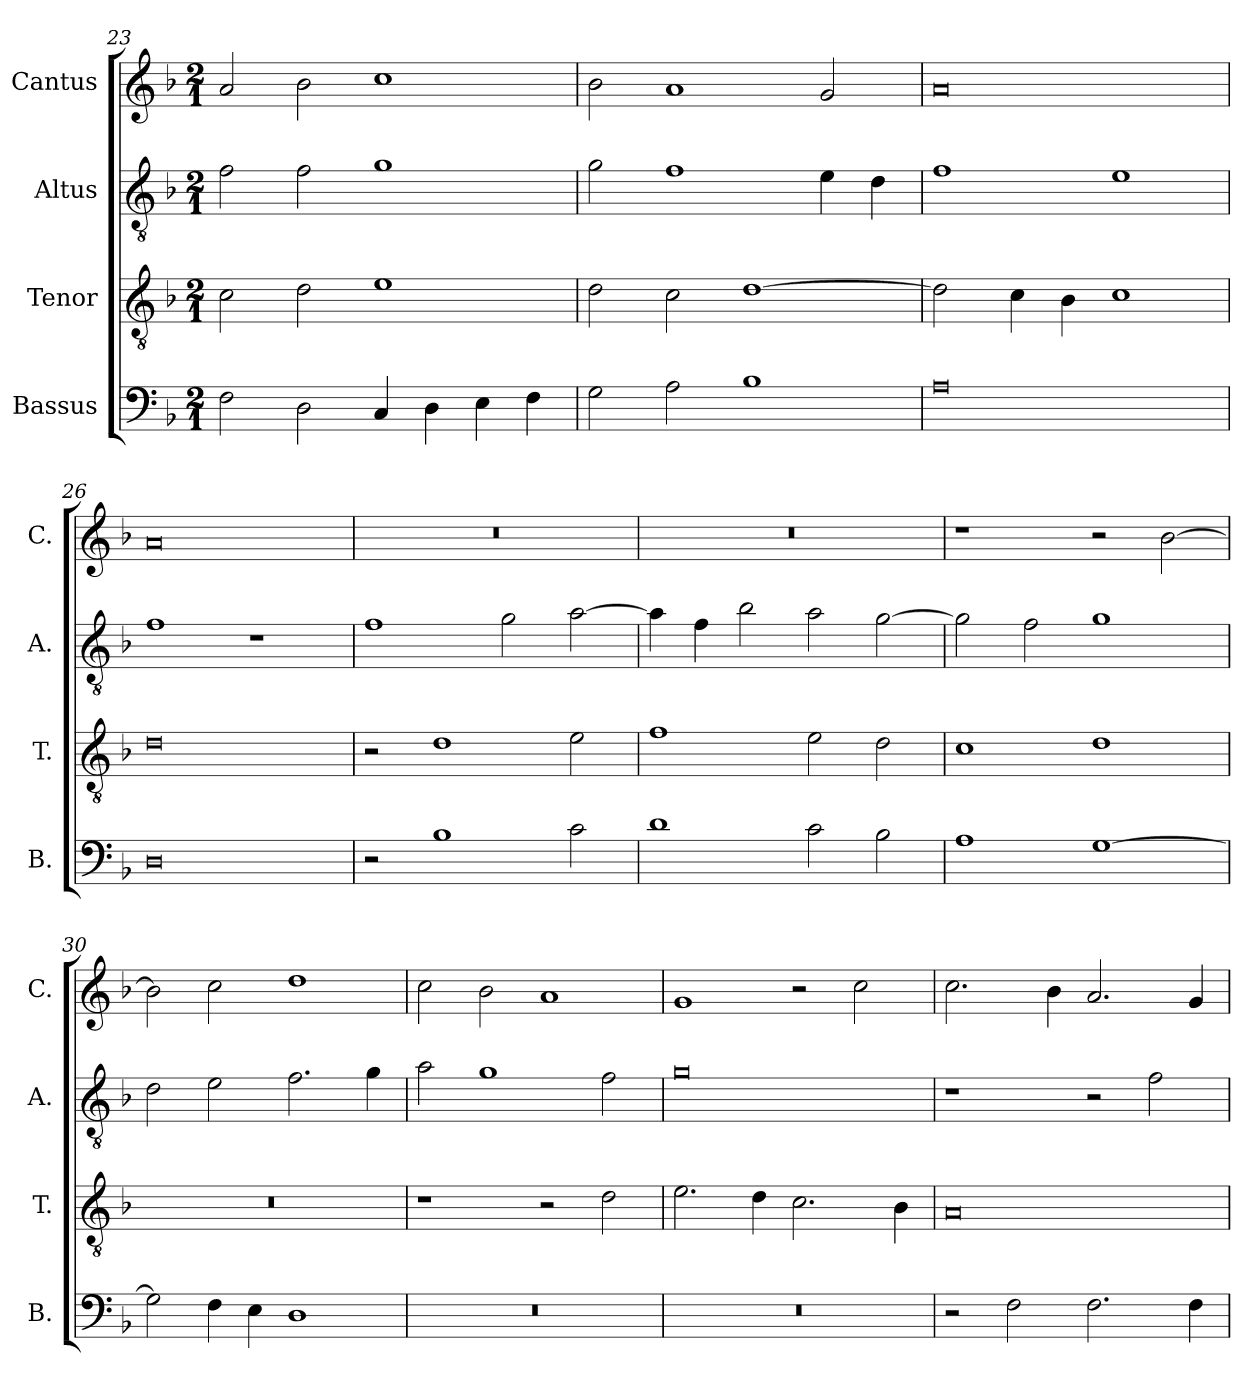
**kern	**kern	**kern	**kern
*part4	*part3	*part2	*part1
*staff4	*staff3	*staff2	*staff1
*I"Bassus	*I"Tenor	*I"Altus	*I"Cantus
*I'B.	*I'T.	*I'A.	*I'C.
*clefF4	*clefGv2	*clefGv2	*clefG2
*k[b-]	*k[b-]	*k[b-]	*k[b-]
*M2/1	*M2/1	*M2/1	*M2/1
=23	=23	=23	=23
2F\	2c\	2f\	2a/
2D\	2d\	2f\	2b-\
4C/	1e	1g	1cc
4D\	.	.	.
4E\	.	.	.
4F\	.	.	.
!!LO:PB:g=z
=24	=24	=24	=24
2G\	2d\	2g\	2b-\
2A\	2c\	1f	1a
1B-	[1d	.	.
.	.	4e\	2g/
.	.	4d\	.
=25	=25	=25	=25
0A	2d\]	1f	0a
.	4c\	.	.
.	4B-\	.	.
.	1c	1e	.
=26	=26	=26	=26
0D	0d	1f	0a
.	.	1r	.
=27	=27	=27	=27
2r	2r	1f	0r
1B-	1d	.	.
.	.	2g\	.
2c\	2e\	[2a\	.
=28	=28	=28	=28
1d	1f	4a\]	0r
.	.	4f\	.
.	.	2b-\	.
2c\	2e\	2a\	.
2B-\	2d\	[2g\	.
=29	=29	=29	=29
1A	1c	2g\]	1r
.	.	2f\	.
[1G	1d	1g	2r
.	.	.	[2b-\
=30	=30	=30	=30
2G\]	0r	2d\	2b-\]
4F\	.	2e\	2cc\
4E\	.	.	.
1D	.	2.f\	1dd
.	.	4g\	.
!!LO:LB:g=z
=31	=31	=31	=31
0r	1r	2a\	2cc\
.	.	1g	2b-\
.	2r	.	1a
.	2d\	2f\	.
=32	=32	=32	=32
0r	2.e\	0g	1g
.	4d\	.	.
.	2.c\	.	2r
.	.	.	2cc\
.	4B-\	.	.
=33	=33	=33	=33
2r	0A	1r	2.cc\
2F\	.	.	.
.	.	.	4b-\
2.F\	.	2r	2.a/
.	.	2f\	.
4F\	.	.	4g/
=	=	=	=
*-	*-	*-	*-
